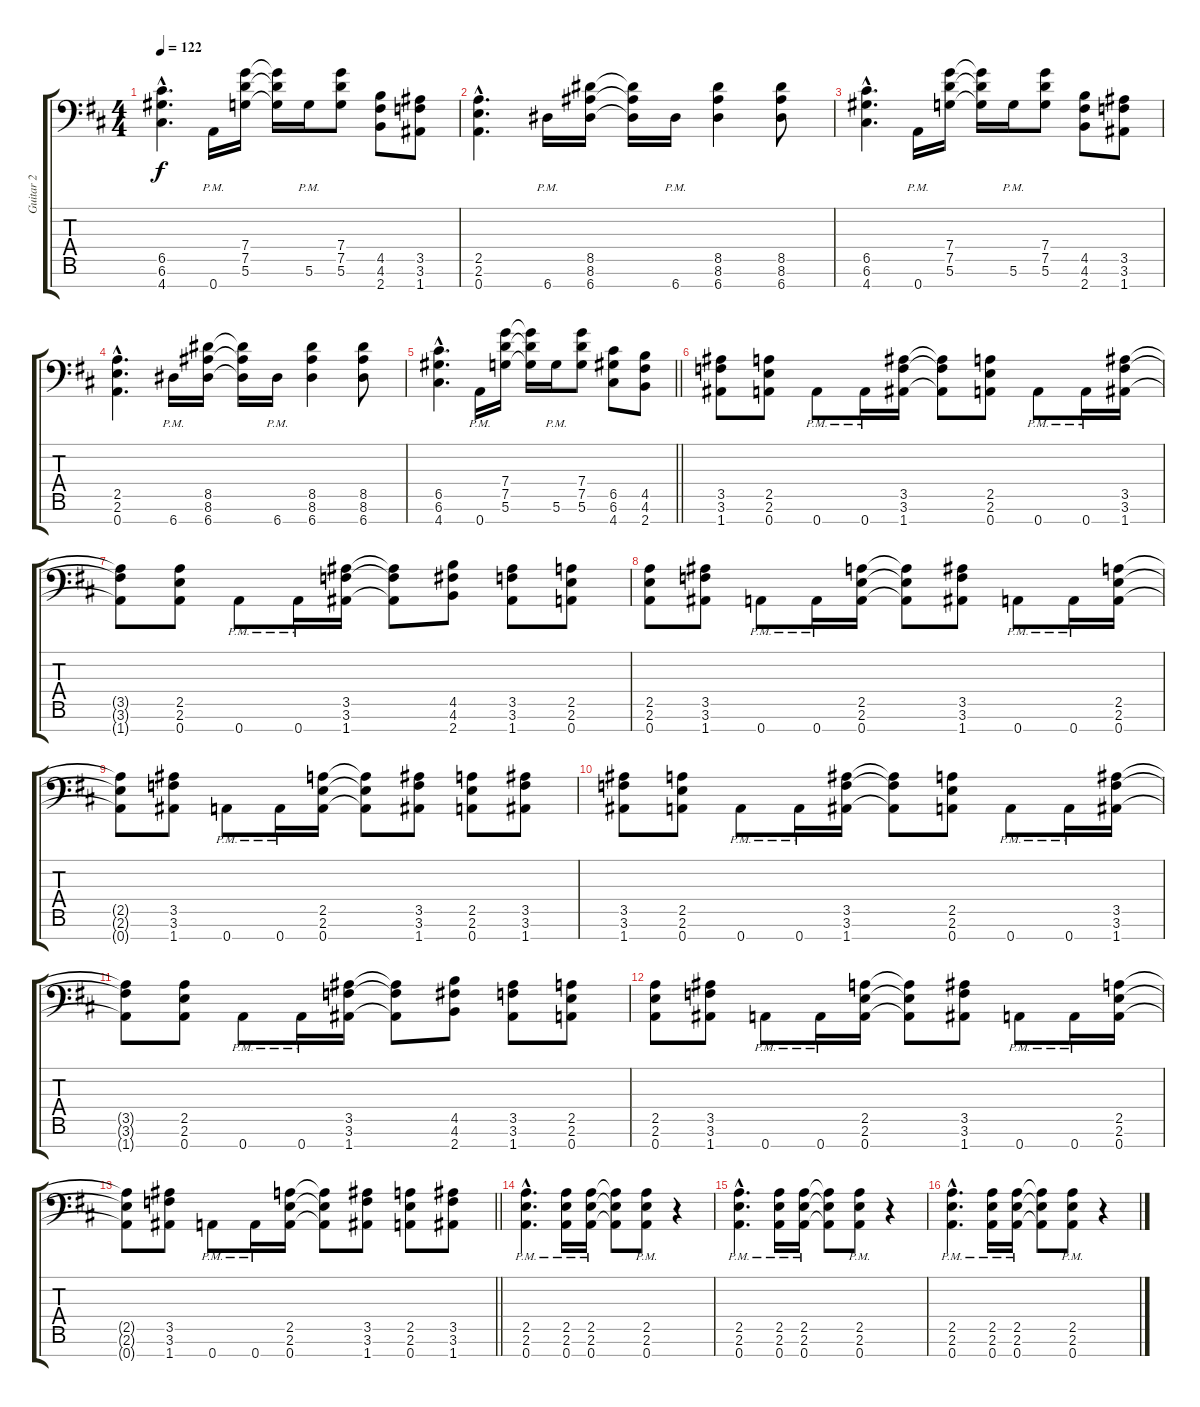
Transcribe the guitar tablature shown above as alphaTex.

\track ("Guitar 2" "Guitar 2") {instrument overdrivenguitar}
\staff {score tabs}
\tuning (D4 A3 F3 C3 G2 D2 A1) {hide}
\ts (4 4)
\tempo 122
\clef f4
\ks bminor
(6.5{hac} 6.6{hac} 4.7{hac}).4{d dy f} 0.7{pm}.16 (7.4 7.5 5.6).16 (7.4{t} 7.5{t} 5.6{t}).16 5.6{pm}.16 (7.4 7.5 5.6).8 (4.5 4.6 2.7).8 (3.5 3.6 1.7).8 |
(2.5{hac} 2.6{hac} 0.7{hac}).4{d} 6.7{pm}.16 (8.5 8.6 6.7).16 (8.5{t} 8.6{t} 6.7{t}).16 6.7{pm}.16 (8.5 8.6 6.7).4 (8.5 8.6 6.7).8 |
(6.5{hac} 6.6{hac} 4.7{hac}).4{d} 0.7{pm}.16 (7.4 7.5 5.6).16 (7.4{t} 7.5{t} 5.6{t}).16 5.6{pm}.16 (7.4 7.5 5.6).8 (4.5 4.6 2.7).8 (3.5 3.6 1.7).8 |
(2.5{hac} 2.6{hac} 0.7{hac}).4{d} 6.7{pm}.16 (8.5 8.6 6.7).16 (8.5{t} 8.6{t} 6.7{t}).16 6.7{pm}.16 (8.5 8.6 6.7).4 (8.5 8.6 6.7).8 |
\barLineRight lightlight
(6.5{hac} 6.6{hac} 4.7{hac}).4{d} 0.7{pm}.16 (7.4 7.5 5.6).16 (7.4{t} 7.5{t} 5.6{t}).16 5.6{pm}.16 (7.4 7.5 5.6).8 (6.5 6.6 4.7).8 (4.5 4.6 2.7).8 |
(3.5 3.6 1.7).8 (2.5 2.6 0.7).8 0.7{pm}.8 0.7{pm}.16 (3.5 3.6 1.7).16 (3.5{t} 3.6{t} 1.7{t}).8 (2.5 2.6 0.7).8 0.7{pm}.8 0.7{pm}.16 (3.5 3.6 1.7).16 |
(3.5{t} 3.6{t} 1.7{t}).8 (2.5 2.6 0.7).8 0.7{pm}.8 0.7{pm}.16 (3.5 3.6 1.7).16 (3.5{t} 3.6{t} 1.7{t}).8 (4.5 4.6 2.7).8 (3.5 3.6 1.7).8 (2.5 2.6 0.7).8 |
(2.5 2.6 0.7).8 (3.5 3.6 1.7).8 0.7{pm}.8 0.7{pm}.16 (2.5 2.6 0.7).16 (2.5{t} 2.6{t} 0.7{t}).8 (3.5 3.6 1.7).8 0.7{pm}.8 0.7{pm}.16 (2.5 2.6 0.7).16 |
(2.5{t} 2.6{t} 0.7{t}).8 (3.5 3.6 1.7).8 0.7{pm}.8 0.7{pm}.16 (2.5 2.6 0.7).16 (2.5{t} 2.6{t} 0.7{t}).8 (3.5 3.6 1.7).8 (2.5 2.6 0.7).8 (3.5 3.6 1.7).8 |
(3.5 3.6 1.7).8 (2.5 2.6 0.7).8 0.7{pm}.8 0.7{pm}.16 (3.5 3.6 1.7).16 (3.5{t} 3.6{t} 1.7{t}).8 (2.5 2.6 0.7).8 0.7{pm}.8 0.7{pm}.16 (3.5 3.6 1.7).16 |
(3.5{t} 3.6{t} 1.7{t}).8 (2.5 2.6 0.7).8 0.7{pm}.8 0.7{pm}.16 (3.5 3.6 1.7).16 (3.5{t} 3.6{t} 1.7{t}).8 (4.5 4.6 2.7).8 (3.5 3.6 1.7).8 (2.5 2.6 0.7).8 |
(2.5 2.6 0.7).8 (3.5 3.6 1.7).8 0.7{pm}.8 0.7{pm}.16 (2.5 2.6 0.7).16 (2.5{t} 2.6{t} 0.7{t}).8 (3.5 3.6 1.7).8 0.7{pm}.8 0.7{pm}.16 (2.5 2.6 0.7).16 |
\barLineRight lightlight
(2.5{t} 2.6{t} 0.7{t}).8 (3.5 3.6 1.7).8 0.7{pm}.8 0.7{pm}.16 (2.5 2.6 0.7).16 (2.5{t} 2.6{t} 0.7{t}).8 (3.5 3.6 1.7).8 (2.5 2.6 0.7).8 (3.5 3.6 1.7).8 |
(2.5{hac pm} 2.6{hac pm} 0.7{hac pm}).4{d} (2.5{pm} 2.6{pm} 0.7{pm}).16 (2.5{pm} 2.6{pm} 0.7{pm}).16 (2.5{t} 2.6{t} 0.7{t}).8 (2.5{pm} 2.6{pm} 0.7{pm}).8 r.4 |
(2.5{hac pm} 2.6{hac pm} 0.7{hac pm}).4{d} (2.5{pm} 2.6{pm} 0.7{pm}).16 (2.5{pm} 2.6{pm} 0.7{pm}).16 (2.5{t} 2.6{t} 0.7{t}).8 (2.5{pm} 2.6{pm} 0.7{pm}).8 r.4 |
(2.5{hac pm} 2.6{hac pm} 0.7{hac pm}).4{d} (2.5{pm} 2.6{pm} 0.7{pm}).16 (2.5{pm} 2.6{pm} 0.7{pm}).16 (2.5{t} 2.6{t} 0.7{t}).8 (2.5{pm} 2.6{pm} 0.7{pm}).8 r.4
